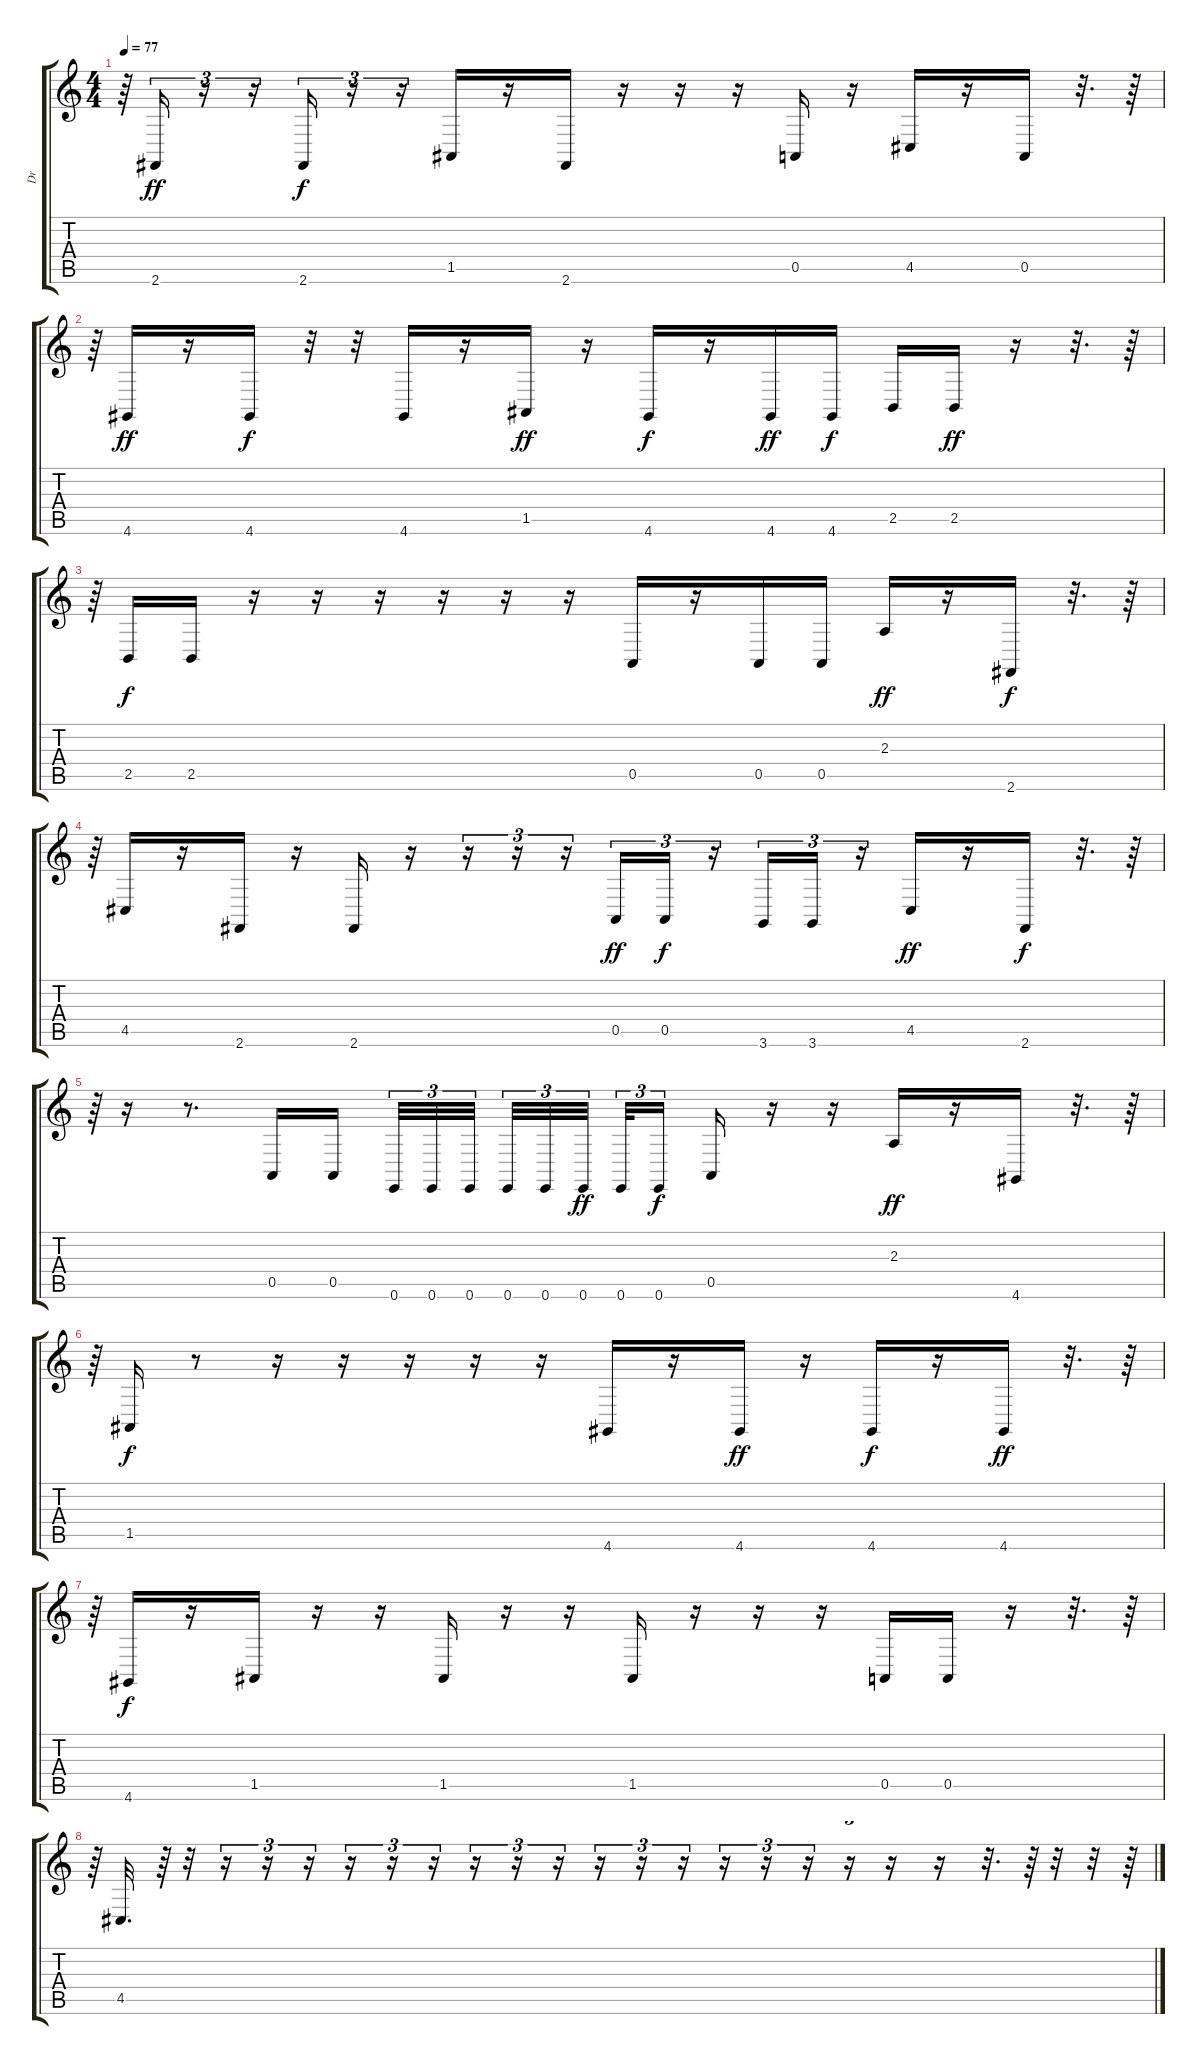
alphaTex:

\track ("Dr" "Dr") {instrument synthdrum}
\staff {score tabs}
\tuning (E4 B3 G3 D3 A2 E2) {hide}
\ts (4 4)
\tempo 77
\clef g2
\ks c
r.64{dy f} 2.6.16{tu (3 2) dy ff} r.16{tu (3 2)} r.16{tu (3 2)} 2.6.16{tu (3 2) dy f} r.16{tu (3 2)} r.16{tu (3 2)} 1.5.16 r.16 2.6.16 r.16 r.16 r.16 0.5.16 r.16 4.5.16 r.16 0.5.16 r.32{d} r.64 |
r.64 4.6.16{dy ff} r.16 4.6.16{dy f} r.32 r.32 4.6.16 r.16 1.5.16{dy ff} r.16 4.6.16{dy f} r.16 4.6.16{dy ff} 4.6.16{dy f} 2.5.16 2.5.16{dy ff} r.16 r.32{d} r.64 |
r.64 2.5.16{dy f} 2.5.16 r.16 r.16 r.16 r.16 r.16 r.16 0.5.16 r.16 0.5.16 0.5.16 2.3.16{dy ff} r.16 2.6.16{dy f} r.32{d} r.64 |
r.64 4.5.16 r.16 2.6.16 r.16 2.6.16 r.16 r.16{tu (3 2)} r.16{tu (3 2)} r.16{tu (3 2)} 0.5.16{tu (3 2) dy ff} 0.5.16{tu (3 2) dy f} r.16{tu (3 2)} 3.6.16{tu (3 2)} 3.6.16{tu (3 2)} r.16{tu (3 2)} 4.5.16{dy ff} r.16 2.6.16{dy f} r.32{d} r.64 |
r.64 r.16 r.8{d} 0.5.16 0.5.16{beam splitsecondary} 0.6.32{tu (3 2)} 0.6.32{tu (3 2)} 0.6.32{tu (3 2) beam splitsecondary} 0.6.32{tu (3 2)} 0.6.32{tu (3 2)} 0.6.32{tu (3 2) dy ff} 0.6.32{tu (3 2)} 0.6.16{tu (3 2) dy f beam splitsecondary} 0.5.16 r.16 r.16 2.3.16{dy ff} r.16 4.6.16 r.32{d} r.64 |
r.64 1.5.16{dy f} r.8 r.16 r.16 r.16 r.16 r.16 4.6.16 r.16 4.6.16{dy ff} r.16 4.6.16{dy f} r.16 4.6.16{dy ff} r.32{d} r.64 |
r.64 4.6.16{dy f} r.16 1.5.16 r.16 r.16 1.5.16 r.16 r.16 1.5.16 r.16 r.16 r.16 0.5.16 0.5.16 r.16 r.32{d} r.64 |
r.64 4.5.32{d} r.64 r.32 r.16{tu (3 2)} r.16{tu (3 2)} r.16{tu (3 2)} r.16{tu (3 2)} r.16{tu (3 2)} r.16{tu (3 2)} r.16{tu (3 2)} r.16{tu (3 2)} r.16{tu (3 2)} r.16{tu (3 2)} r.16{tu (3 2)} r.16{tu (3 2)} r.16{tu (3 2)} r.16{tu (3 2)} r.16{tu (3 2)} r.16{tu (3 2)} r.16 r.16 r.32{d} r.64 r.32 r.32 r.64
